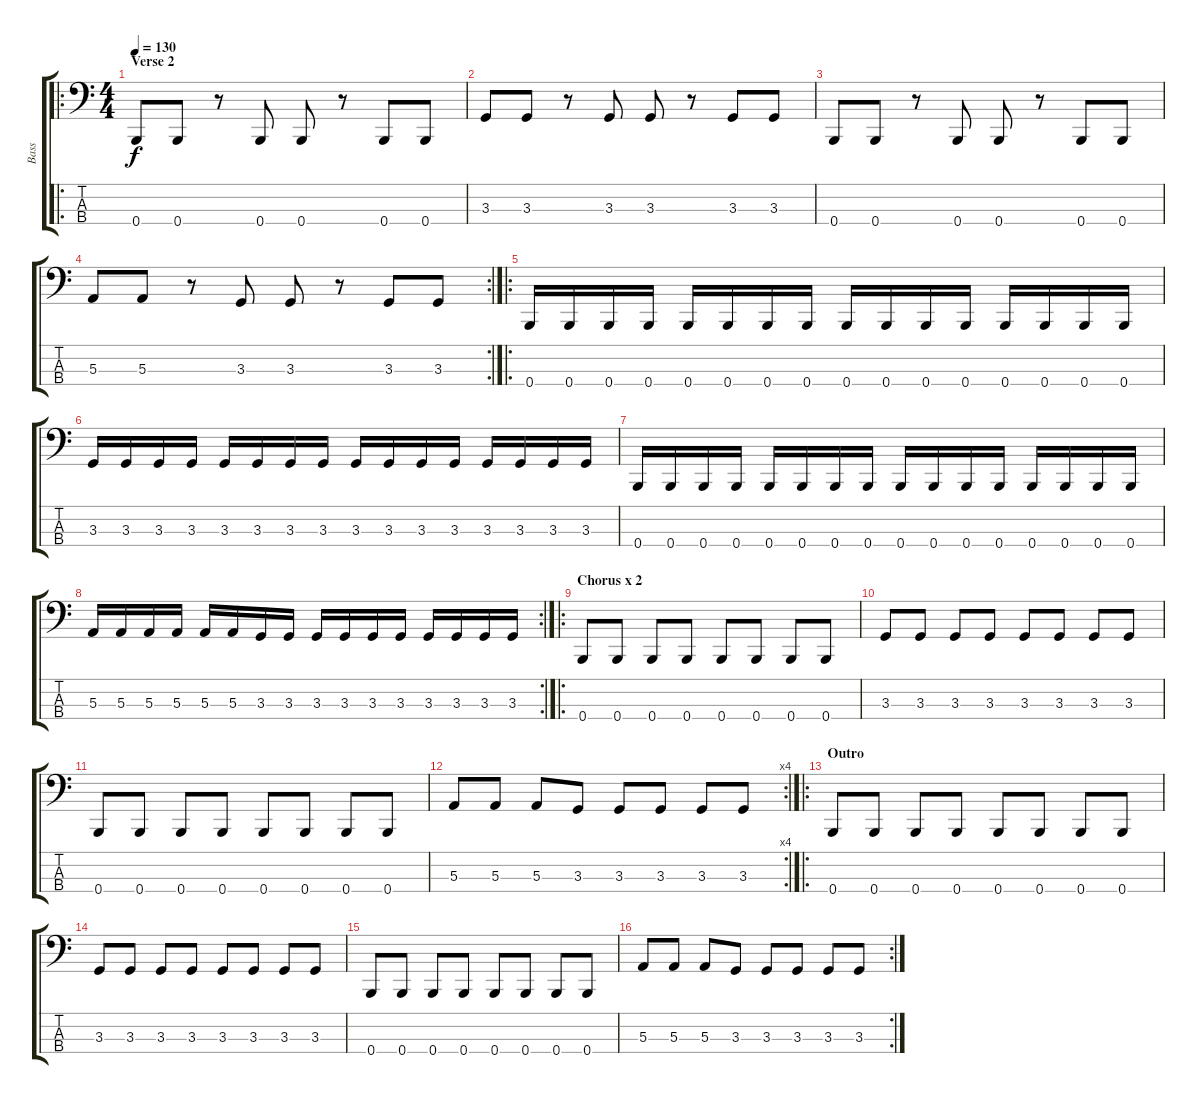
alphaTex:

\track ("Bass" "Bass") {instrument electricbasspick}
\staff {score tabs}
\tuning (D2 A1 E1 B0) {hide}
\ro
\ts (4 4)
\section ("" "Verse 2")
\tempo 130
\clef f4
\ks c
0.4.8{dy f} 0.4.8 r.8 0.4.8 0.4.8 r.8 0.4.8 0.4.8 |
3.3.8 3.3.8 r.8 3.3.8 3.3.8 r.8 3.3.8 3.3.8 |
0.4.8 0.4.8 r.8 0.4.8 0.4.8 r.8 0.4.8 0.4.8 |
\rc 2
5.3.8 5.3.8 r.8 3.3.8 3.3.8 r.8 3.3.8 3.3.8 |
\ro
0.4.16 0.4.16 0.4.16 0.4.16 0.4.16 0.4.16 0.4.16 0.4.16 0.4.16 0.4.16 0.4.16 0.4.16 0.4.16 0.4.16 0.4.16 0.4.16 |
3.3.16 3.3.16 3.3.16 3.3.16 3.3.16 3.3.16 3.3.16 3.3.16 3.3.16 3.3.16 3.3.16 3.3.16 3.3.16 3.3.16 3.3.16 3.3.16 |
0.4.16 0.4.16 0.4.16 0.4.16 0.4.16 0.4.16 0.4.16 0.4.16 0.4.16 0.4.16 0.4.16 0.4.16 0.4.16 0.4.16 0.4.16 0.4.16 |
\rc 2
5.3.16 5.3.16 5.3.16 5.3.16 5.3.16 5.3.16 3.3.16 3.3.16 3.3.16 3.3.16 3.3.16 3.3.16 3.3.16 3.3.16 3.3.16 3.3.16 |
\ro
\section ("" "Chorus x 2")
0.4.8 0.4.8 0.4.8 0.4.8 0.4.8 0.4.8 0.4.8 0.4.8 |
3.3.8 3.3.8 3.3.8 3.3.8 3.3.8 3.3.8 3.3.8 3.3.8 |
0.4.8 0.4.8 0.4.8 0.4.8 0.4.8 0.4.8 0.4.8 0.4.8 |
\rc 4
5.3.8 5.3.8 5.3.8 3.3.8 3.3.8 3.3.8 3.3.8 3.3.8 |
\ro
\section ("" "Outro")
0.4.8 0.4.8 0.4.8 0.4.8 0.4.8 0.4.8 0.4.8 0.4.8 |
3.3.8 3.3.8 3.3.8 3.3.8 3.3.8 3.3.8 3.3.8 3.3.8 |
0.4.8 0.4.8 0.4.8 0.4.8 0.4.8 0.4.8 0.4.8 0.4.8 |
\rc 2
5.3.8 5.3.8 5.3.8 3.3.8 3.3.8 3.3.8 3.3.8 3.3.8
